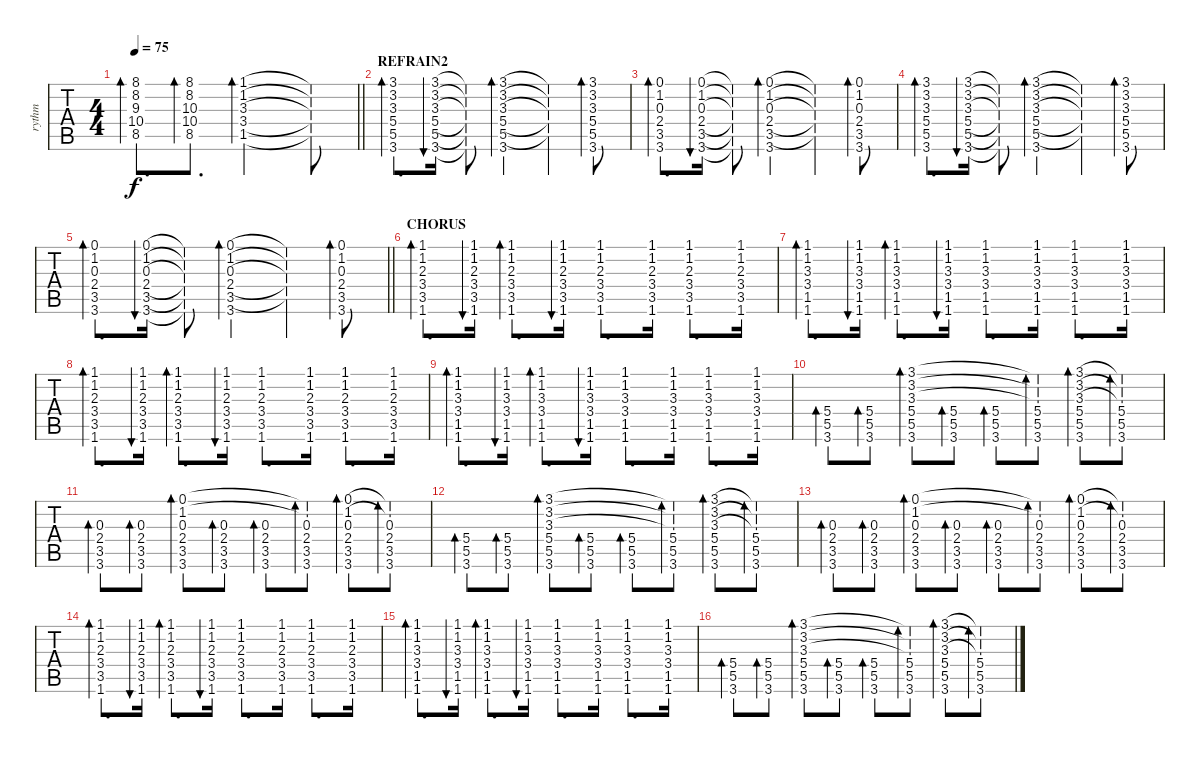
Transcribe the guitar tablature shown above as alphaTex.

\track ("rythm" "rythm") {instrument acousticguitarsteel}
\staff {tabs}
\tuning (E4 B3 G3 D3 A2 E2) {hide}
\ts (4 4)
\tempo 75
\clef g2
\barLineRight lightlight
\ks c
(8.1 8.2 9.3 10.4 8.5).8{d bd 30 dy f} (8.1 8.2 10.3 10.4 8.5).8{d bd 30} (1.1 1.2 3.3 3.4 1.5).2{bd 30} (1.1{t} 1.2{t} 3.3{t} 3.4{t} 1.5{t}).8 |
\section ("" "REFRAIN2")
(3.1 3.2 3.3 5.4 5.5 3.6).8{d bd 30} (3.1 3.2 3.3 5.4 5.5 3.6).16{bu 30} (3.1{t} 3.2{t} 3.3{t} 5.4{t} 5.5{t} 3.6{t}).8 (3.1 3.2 3.3 5.4 5.5 3.6).4{bd 30} (3.1{t} 3.2{t} 3.3{t} 5.4{t} 5.5{t}).4 (3.1 3.2 3.3 5.4 5.5 3.6).8{bd 30} |
(0.1 1.2 0.3 2.4 3.5 3.6).8{d bd 30} (0.1 1.2 0.3 2.4 3.5 3.6).16{bu 30} (0.1{t} 1.2{t} 0.3{t} 2.4{t} 3.5{t} 3.6{t}).8 (0.1 1.2 0.3 2.4 3.5 3.6).4{bd 30} (0.1{t} 1.2{t} 0.3{t} 2.4{t} 3.5{t}).4 (0.1 1.2 0.3 2.4 3.5 3.6).8{bd 30} |
(3.1 3.2 3.3 5.4 5.5 3.6).8{d bd 30} (3.1 3.2 3.3 5.4 5.5 3.6).16{bu 30} (3.1{t} 3.2{t} 3.3{t} 5.4{t} 5.5{t} 3.6{t}).8 (3.1 3.2 3.3 5.4 5.5 3.6).4{bd 30} (3.1{t} 3.2{t} 3.3{t} 5.4{t} 5.5{t}).4 (3.1 3.2 3.3 5.4 5.5 3.6).8{bd 30} |
\barLineRight lightlight
(0.1 1.2 0.3 2.4 3.5 3.6).8{d bd 30} (0.1 1.2 0.3 2.4 3.5 3.6).16{bu 30} (0.1{t} 1.2{t} 0.3{t} 2.4{t} 3.5{t} 3.6{t}).8 (0.1 1.2 0.3 2.4 3.5 3.6).4{bd 30} (0.1{t} 1.2{t} 0.3{t} 2.4{t} 3.5{t}).4 (0.1 1.2 0.3 2.4 3.5 3.6).8{bd 30} |
\section ("" "CHORUS")
(1.1 1.2 2.3 3.4 3.5 1.6).8{d bd 30} (1.1 1.2 2.3 3.4 3.5 1.6).16{bu 30} (1.1 1.2 2.3 3.4 3.5 1.6).8{d bd 30} (1.1 1.2 2.3 3.4 3.5 1.6).16{bu 30} (1.1 1.2 2.3 3.4 3.5 1.6).8{d} (1.1 1.2 2.3 3.4 3.5 1.6).16 (1.1 1.2 2.3 3.4 3.5 1.6).8{d} (1.1 1.2 2.3 3.4 3.5 1.6).16 |
(1.1 1.2 3.3 3.4 1.5 1.6).8{d bd 30} (1.1 1.2 3.3 3.4 1.5 1.6).16{bu 30} (1.1 1.2 3.3 3.4 1.5 1.6).8{d bd 30} (1.1 1.2 3.3 3.4 1.5 1.6).16{bu 30} (1.1 1.2 3.3 3.4 1.5 1.6).8{d} (1.1 1.2 3.3 3.4 1.5 1.6).16 (1.1 1.2 3.3 3.4 1.5 1.6).8{d} (1.1 1.2 3.3 3.4 1.5 1.6).16 |
(1.1 1.2 2.3 3.4 3.5 1.6).8{d bd 30} (1.1 1.2 2.3 3.4 3.5 1.6).16{bu 30} (1.1 1.2 2.3 3.4 3.5 1.6).8{d bd 30} (1.1 1.2 2.3 3.4 3.5 1.6).16{bu 30} (1.1 1.2 2.3 3.4 3.5 1.6).8{d} (1.1 1.2 2.3 3.4 3.5 1.6).16 (1.1 1.2 2.3 3.4 3.5 1.6).8{d} (1.1 1.2 2.3 3.4 3.5 1.6).16 |
(1.1 1.2 3.3 3.4 1.5 1.6).8{d bd 30} (1.1 1.2 3.3 3.4 1.5 1.6).16{bu 30} (1.1 1.2 3.3 3.4 1.5 1.6).8{d bd 30} (1.1 1.2 3.3 3.4 1.5 1.6).16{bu 30} (1.1 1.2 3.3 3.4 1.5 1.6).8{d} (1.1 1.2 3.3 3.4 1.5 1.6).16 (1.1 1.2 3.3 3.4 1.5 1.6).8{d} (1.1 1.2 3.3 3.4 1.5 1.6).16 |
(5.4 5.5 3.6).8{bd 30} (5.4 5.5 3.6).8{bd 30} (3.1 3.2 3.3 5.4 5.5 3.6).8{bd 30} (5.4 5.5 3.6).8{bd 30} (5.4 5.5 3.6).8{bd 30} (3.1{t} 3.2{t} 3.3{t} 5.4 5.5 3.6).8{bd 30} (3.1 3.2 3.3 5.4 5.5 3.6).8{bd 30} (3.1{t} 3.2{t} 3.3{t} 5.4 5.5 3.6).8{bd 30} |
(0.3 2.4 3.5 3.6).8{bd 30} (0.3 2.4 3.5 3.6).8{bd 30} (0.1 1.2 0.3 2.4 3.5 3.6).8{bd 30} (0.3 2.4 3.5 3.6).8{bd 30} (0.3 2.4 3.5 3.6).8{bd 30} (0.1{t} 1.2{t} 0.3 2.4 3.5 3.6).8{bd 30} (0.1 1.2 0.3 2.4 3.5 3.6).8{bd 30} (0.1{t} 1.2{t} 0.3 2.4 3.5 3.6).8{bd 30} |
(5.4 5.5 3.6).8{bd 30} (5.4 5.5 3.6).8{bd 30} (3.1 3.2 3.3 5.4 5.5 3.6).8{bd 30} (5.4 5.5 3.6).8{bd 30} (5.4 5.5 3.6).8{bd 30} (3.1{t} 3.2{t} 3.3{t} 5.4 5.5 3.6).8{bd 30} (3.1 3.2 3.3 5.4 5.5 3.6).8{bd 30} (3.1{t} 3.2{t} 3.3{t} 5.4 5.5 3.6).8{bd 30} |
(0.3 2.4 3.5 3.6).8{bd 30} (0.3 2.4 3.5 3.6).8{bd 30} (0.1 1.2 0.3 2.4 3.5 3.6).8{bd 30} (0.3 2.4 3.5 3.6).8{bd 30} (0.3 2.4 3.5 3.6).8{bd 30} (0.1{t} 1.2{t} 0.3 2.4 3.5 3.6).8{bd 30} (0.1 1.2 0.3 2.4 3.5 3.6).8{bd 30} (0.1{t} 1.2{t} 0.3 2.4 3.5 3.6).8{bd 30} |
(1.1 1.2 2.3 3.4 3.5 1.6).8{d bd 30} (1.1 1.2 2.3 3.4 3.5 1.6).16{bu 30} (1.1 1.2 2.3 3.4 3.5 1.6).8{d bd 30} (1.1 1.2 2.3 3.4 3.5 1.6).16{bu 30} (1.1 1.2 2.3 3.4 3.5 1.6).8{d} (1.1 1.2 2.3 3.4 3.5 1.6).16 (1.1 1.2 2.3 3.4 3.5 1.6).8{d} (1.1 1.2 2.3 3.4 3.5 1.6).16 |
(1.1 1.2 3.3 3.4 1.5 1.6).8{d bd 30} (1.1 1.2 3.3 3.4 1.5 1.6).16{bu 30} (1.1 1.2 3.3 3.4 1.5 1.6).8{d bd 30} (1.1 1.2 3.3 3.4 1.5 1.6).16{bu 30} (1.1 1.2 3.3 3.4 1.5 1.6).8{d} (1.1 1.2 3.3 3.4 1.5 1.6).16 (1.1 1.2 3.3 3.4 1.5 1.6).8{d} (1.1 1.2 3.3 3.4 1.5 1.6).16 |
(5.4 5.5 3.6).8{bd 30} (5.4 5.5 3.6).8{bd 30} (3.1 3.2 3.3 5.4 5.5 3.6).8{bd 30} (5.4 5.5 3.6).8{bd 30} (5.4 5.5 3.6).8{bd 30} (3.1{t} 3.2{t} 3.3{t} 5.4 5.5 3.6).8{bd 30} (3.1 3.2 3.3 5.4 5.5 3.6).8{bd 30} (3.1{t} 3.2{t} 3.3{t} 5.4 5.5 3.6).8{bd 30}
